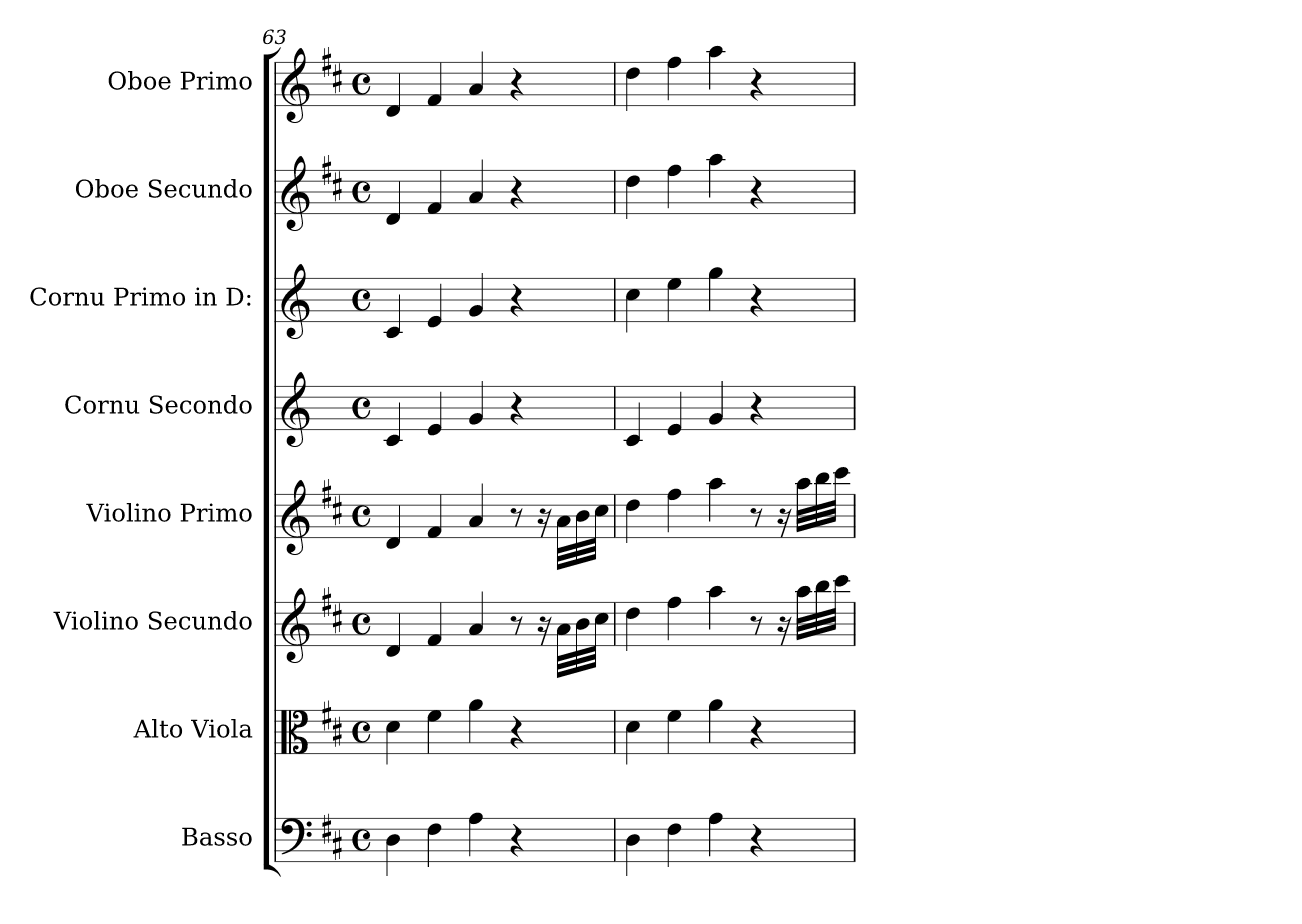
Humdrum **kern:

**kern	**kern	**kern	**kern	**kern	**kern	**kern	**kern
*part8	*part7	*part6	*part5	*part4	*part3	*part2	*part1
*staff8	*staff7	*staff6	*staff5	*staff4	*staff3	*staff2	*staff1
*I"Basso	*I"Alto Viola	*I"Violino Secundo	*I"Violino Primo	*I"Cornu Secondo	*I"Cornu Primo in D:	*I"Oboe Secundo	*I"Oboe Primo
*	*I'Vla	*	*I'Vn I	*	*I'Cor I	*	*I'Ob I
*clefF4	*clefC3	*clefG2	*clefG2	*clefG2	*clefG2	*clefG2	*clefG2
*	*	*	*	*ITrd-1c-2	*ITrd-1c-2	*	*
*k[f#c#]	*k[f#c#]	*k[f#c#]	*k[f#c#]	*k[f#c#]	*k[f#c#]	*k[f#c#]	*k[f#c#]
*D:	*D:	*D:	*D:	*D:	*D:	*D:	*D:
*M4/4	*M4/4	*M4/4	*M4/4	*M4/4	*M4/4	*M4/4	*M4/4
*met(c)	*met(c)	*met(c)	*met(c)	*met(c)	*met(c)	*met(c)	*met(c)
=63	=63	=63	=63	=63	=63	=63	=63
4D\	4d\	4d/	4d/	4d/	4d/	4d/	4d/
4F#\	4f#\	4f#/	4f#/	4f#/	4f#/	4f#/	4f#/
4A\	4a\	4a/	4a/	4a/	4a/	4a/	4a/
4r	4r	8r	8r	4r	4r	4r	4r
.	.	16r	16r	.	.	.	.
*	*	*Xtuplet	*Xtuplet	*	*	*	*
.	.	48a\LLL	48a\LLL	.	.	.	.
.	.	48b\	48b\	.	.	.	.
.	.	48cc#\JJJ	48cc#\JJJ	.	.	.	.
=64	=64	=64	=64	=64	=64	=64	=64
4D\	4d\	4dd\	4dd\	4d/	4dd\	4dd\	4dd\
4F#\	4f#\	4ff#\	4ff#\	4f#/	4ff#\	4ff#\	4ff#\
4A\	4a\	4aa\	4aa\	4a/	4aa\	4aa\	4aa\
4r	4r	8r	8r	4r	4r	4r	4r
.	.	16r	16r	.	.	.	.
.	.	48aa\LLL	48aa\LLL	.	.	.	.
.	.	48bb\	48bb\	.	.	.	.
.	.	48ccc#\JJJ	48ccc#\JJJ	.	.	.	.
=	=	=	=	=	=	=	=
*-	*-	*-	*-	*-	*-	*-	*-
